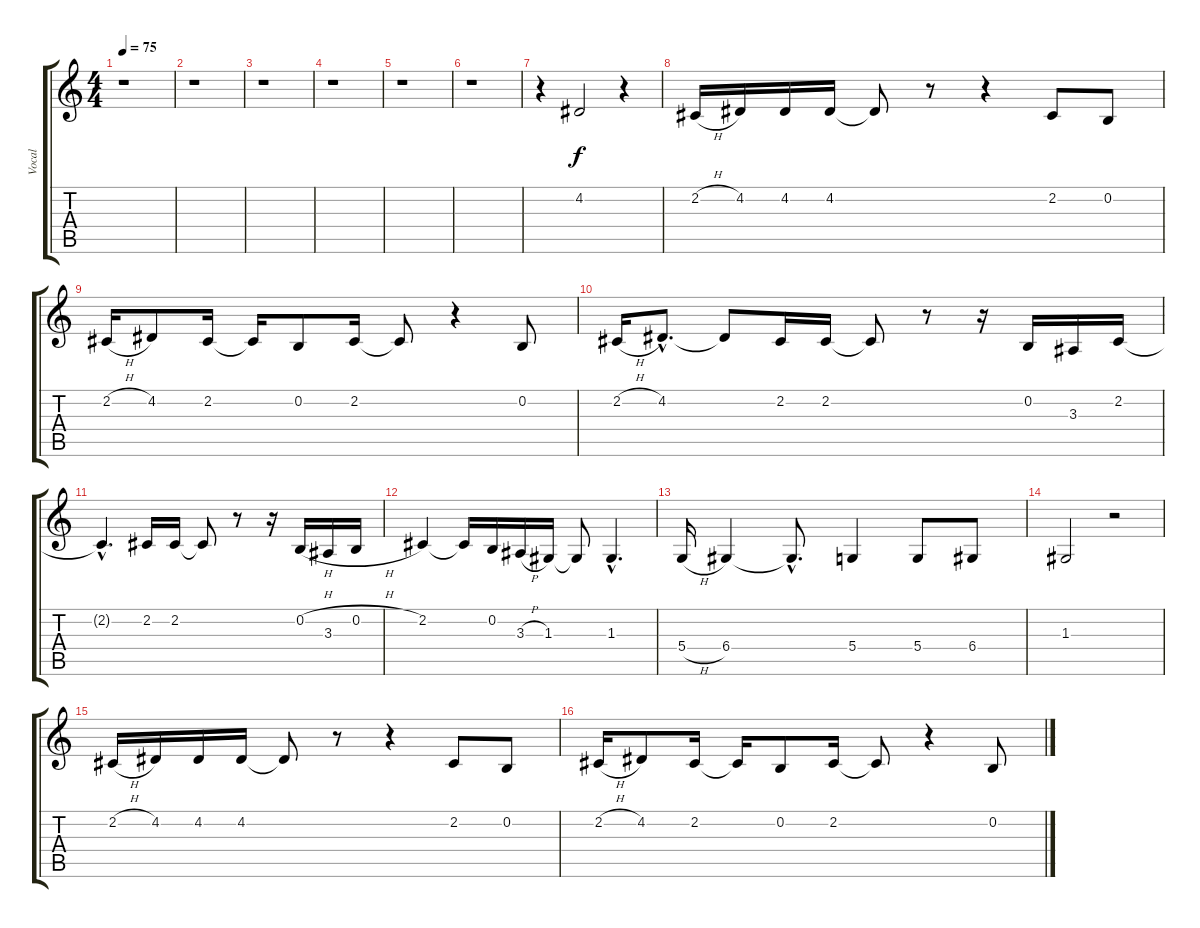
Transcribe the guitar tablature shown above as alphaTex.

\track ("Vocal" "Vocal") {instrument lead6voice}
\staff {score tabs}
\tuning (E4 B3 G3 D3 A2 E2) {hide}
\ts (4 4)
\tempo 75
\clef g2
\ks c
r.1{dy f instrument lead6voice} |
r.1 |
r.1 |
r.1 |
r.1 |
r.1 |
r.4 4.2.2 r.4 |
2.2{h}.16 4.2.16 4.2.16 4.2.16 4.2{t}.8 r.8 r.4 2.2.8 0.2.8 |
2.2{h}.16 4.2.8 2.2.16 2.2{t}.16 0.2.8 2.2.16 2.2{t}.8 r.4 0.2.8 |
2.2{h}.16 4.2{hac}.8{d} 4.2{t}.8 2.2.16 2.2.16 2.2{t}.8 r.8 r.16 0.2.16 3.3.16 2.2.16 |
2.2{hac t}.4{d} 2.2.16 2.2.16 2.2{t}.8 r.8 r.16 0.2{h}.16 3.3.16 0.2{h}.16 |
2.2.4 2.2{t}.16 0.2.16 3.3{h}.16 1.3.16 1.3{t}.8 1.3{hac}.4{d} |
5.4{h}.16 6.4.4 6.4{hac t}.8{d} 5.4.4 5.4.8 6.4.8 |
1.3.2 r.2 |
2.2{h}.16 4.2.16 4.2.16 4.2.16 4.2{t}.8 r.8 r.4 2.2.8 0.2.8 |
2.2{h}.16 4.2.8 2.2.16 2.2{t}.16 0.2.8 2.2.16 2.2{t}.8 r.4 0.2.8
